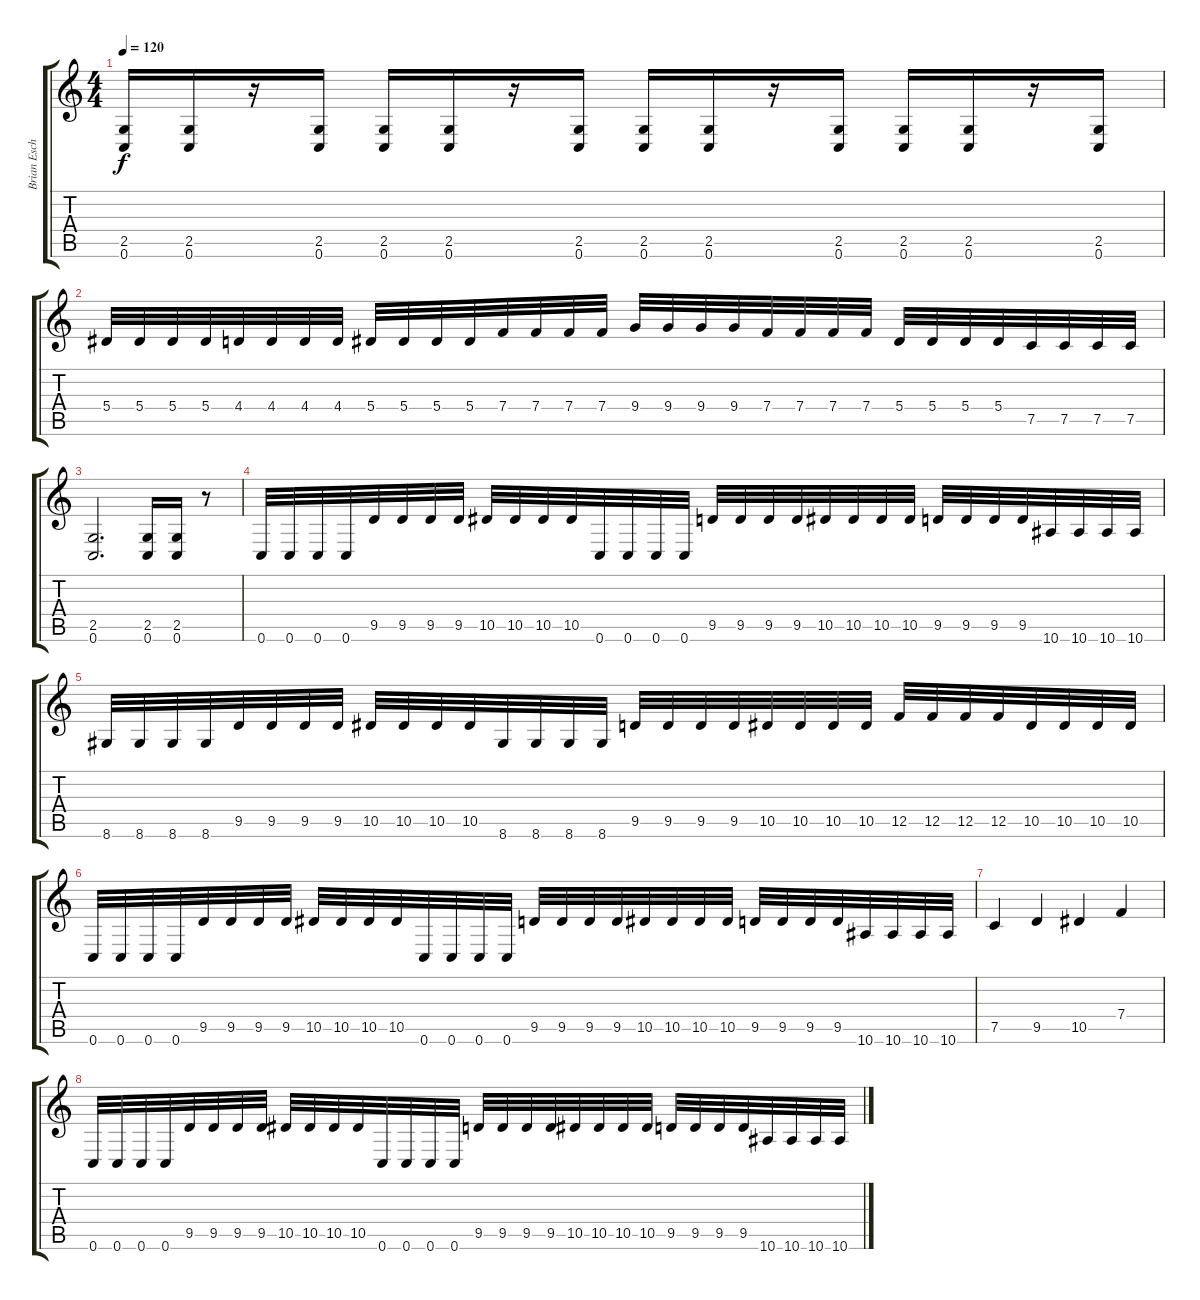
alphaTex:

\track ("Brian Eschbach rhythm" "Brian Esch") {instrument distortionguitar}
\staff {score tabs}
\tuning (C4 G3 Eb3 Bb2 F2 C2) {hide}
\ts (4 4)
\tempo 120
\clef g2
\ks c
(2.5 0.6).16{dy f} (2.5 0.6).16 r.16 (2.5 0.6).16 (2.5 0.6).16 (2.5 0.6).16 r.16 (2.5 0.6).16 (2.5 0.6).16 (2.5 0.6).16 r.16 (2.5 0.6).16 (2.5 0.6).16 (2.5 0.6).16 r.16 (2.5 0.6).16 |
5.4.32 5.4.32 5.4.32 5.4.32 4.4.32 4.4.32 4.4.32 4.4.32 5.4.32 5.4.32 5.4.32 5.4.32 7.4.32 7.4.32 7.4.32 7.4.32 9.4.32 9.4.32 9.4.32 9.4.32 7.4.32 7.4.32 7.4.32 7.4.32 5.4.32 5.4.32 5.4.32 5.4.32 7.5.32 7.5.32 7.5.32 7.5.32 |
(2.5 0.6).2{d} (2.5 0.6).16 (2.5 0.6).16 r.8 |
0.6.32 0.6.32 0.6.32 0.6.32 9.5.32 9.5.32 9.5.32 9.5.32 10.5.32 10.5.32 10.5.32 10.5.32 0.6.32 0.6.32 0.6.32 0.6.32 9.5.32 9.5.32 9.5.32 9.5.32 10.5.32 10.5.32 10.5.32 10.5.32 9.5.32 9.5.32 9.5.32 9.5.32 10.6.32 10.6.32 10.6.32 10.6.32 |
8.6.32 8.6.32 8.6.32 8.6.32 9.5.32 9.5.32 9.5.32 9.5.32 10.5.32 10.5.32 10.5.32 10.5.32 8.6.32 8.6.32 8.6.32 8.6.32 9.5.32 9.5.32 9.5.32 9.5.32 10.5.32 10.5.32 10.5.32 10.5.32 12.5.32 12.5.32 12.5.32 12.5.32 10.5.32 10.5.32 10.5.32 10.5.32 |
0.6.32 0.6.32 0.6.32 0.6.32 9.5.32 9.5.32 9.5.32 9.5.32 10.5.32 10.5.32 10.5.32 10.5.32 0.6.32 0.6.32 0.6.32 0.6.32 9.5.32 9.5.32 9.5.32 9.5.32 10.5.32 10.5.32 10.5.32 10.5.32 9.5.32 9.5.32 9.5.32 9.5.32 10.6.32 10.6.32 10.6.32 10.6.32 |
7.5.4 9.5.4 10.5.4 7.4.4 |
0.6.32 0.6.32 0.6.32 0.6.32 9.5.32 9.5.32 9.5.32 9.5.32 10.5.32 10.5.32 10.5.32 10.5.32 0.6.32 0.6.32 0.6.32 0.6.32 9.5.32 9.5.32 9.5.32 9.5.32 10.5.32 10.5.32 10.5.32 10.5.32 9.5.32 9.5.32 9.5.32 9.5.32 10.6.32 10.6.32 10.6.32 10.6.32
